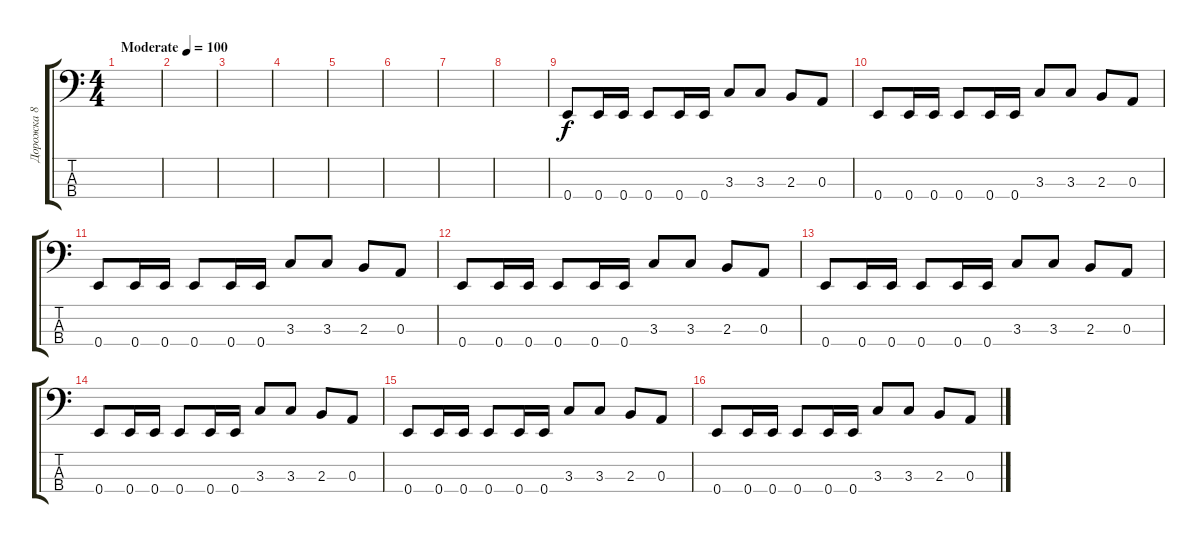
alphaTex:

\track ("Дорожка 8" "Дорожка 8") {instrument electricbassfinger}
\staff {score tabs}
\tuning (G2 D2 A1 E1) {hide}
\ts (4 4)
\tempo (100 "Moderate")
\clef f4
\ks c
|
|
|
|
|
|
|
|
0.4.8 0.4.16 0.4.16 0.4.8 0.4.16 0.4.16 3.3.8 3.3.8 2.3.8 0.3.8 |
0.4.8 0.4.16 0.4.16 0.4.8 0.4.16 0.4.16 3.3.8 3.3.8 2.3.8 0.3.8 |
0.4.8 0.4.16 0.4.16 0.4.8 0.4.16 0.4.16 3.3.8 3.3.8 2.3.8 0.3.8 |
0.4.8 0.4.16 0.4.16 0.4.8 0.4.16 0.4.16 3.3.8 3.3.8 2.3.8 0.3.8 |
0.4.8 0.4.16 0.4.16 0.4.8 0.4.16 0.4.16 3.3.8 3.3.8 2.3.8 0.3.8 |
0.4.8 0.4.16 0.4.16 0.4.8 0.4.16 0.4.16 3.3.8 3.3.8 2.3.8 0.3.8 |
0.4.8 0.4.16 0.4.16 0.4.8 0.4.16 0.4.16 3.3.8 3.3.8 2.3.8 0.3.8 |
0.4.8 0.4.16 0.4.16 0.4.8 0.4.16 0.4.16 3.3.8 3.3.8 2.3.8 0.3.8
